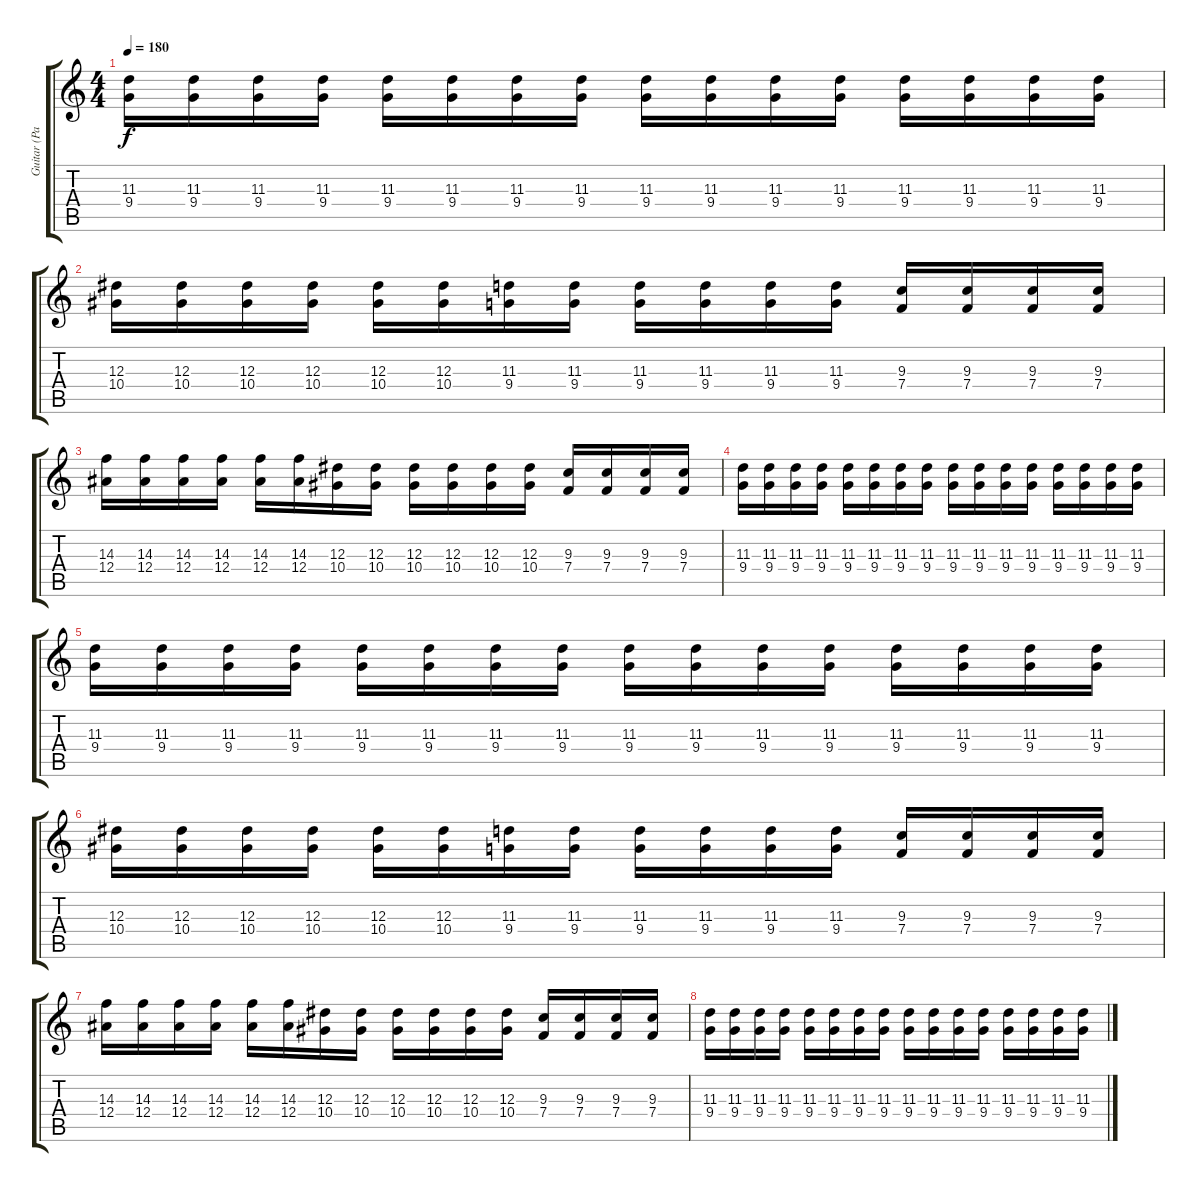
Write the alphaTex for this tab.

\track ("Guitar (Paul)" "Guitar (Pa") {instrument distortionguitar}
\staff {score tabs}
\tuning (C4 G3 Eb3 Bb2 F2 C2) {hide}
\ts (4 4)
\tempo 180
\clef g2
\ks c
(11.3 9.4).16{dy f} (11.3 9.4).16 (11.3 9.4).16 (11.3 9.4).16 (11.3 9.4).16 (11.3 9.4).16 (11.3 9.4).16 (11.3 9.4).16 (11.3 9.4).16 (11.3 9.4).16 (11.3 9.4).16 (11.3 9.4).16 (11.3 9.4).16 (11.3 9.4).16 (11.3 9.4).16 (11.3 9.4).16 |
(12.3 10.4).16 (12.3 10.4).16 (12.3 10.4).16 (12.3 10.4).16 (12.3 10.4).16 (12.3 10.4).16 (11.3 9.4).16 (11.3 9.4).16 (11.3 9.4).16 (11.3 9.4).16 (11.3 9.4).16 (11.3 9.4).16 (9.3 7.4).16 (9.3 7.4).16 (9.3 7.4).16 (9.3 7.4).16 |
(14.3 12.4).16 (14.3 12.4).16 (14.3 12.4).16 (14.3 12.4).16 (14.3 12.4).16 (14.3 12.4).16 (12.3 10.4).16 (12.3 10.4).16 (12.3 10.4).16 (12.3 10.4).16 (12.3 10.4).16 (12.3 10.4).16 (9.3 7.4).16 (9.3 7.4).16 (9.3 7.4).16 (9.3 7.4).16 |
(11.3 9.4).16 (11.3 9.4).16 (11.3 9.4).16 (11.3 9.4).16 (11.3 9.4).16 (11.3 9.4).16 (11.3 9.4).16 (11.3 9.4).16 (11.3 9.4).16 (11.3 9.4).16 (11.3 9.4).16 (11.3 9.4).16 (11.3 9.4).16 (11.3 9.4).16 (11.3 9.4).16 (11.3 9.4).16 |
(11.3 9.4).16 (11.3 9.4).16 (11.3 9.4).16 (11.3 9.4).16 (11.3 9.4).16 (11.3 9.4).16 (11.3 9.4).16 (11.3 9.4).16 (11.3 9.4).16 (11.3 9.4).16 (11.3 9.4).16 (11.3 9.4).16 (11.3 9.4).16 (11.3 9.4).16 (11.3 9.4).16 (11.3 9.4).16 |
(12.3 10.4).16 (12.3 10.4).16 (12.3 10.4).16 (12.3 10.4).16 (12.3 10.4).16 (12.3 10.4).16 (11.3 9.4).16 (11.3 9.4).16 (11.3 9.4).16 (11.3 9.4).16 (11.3 9.4).16 (11.3 9.4).16 (9.3 7.4).16 (9.3 7.4).16 (9.3 7.4).16 (9.3 7.4).16 |
(14.3 12.4).16 (14.3 12.4).16 (14.3 12.4).16 (14.3 12.4).16 (14.3 12.4).16 (14.3 12.4).16 (12.3 10.4).16 (12.3 10.4).16 (12.3 10.4).16 (12.3 10.4).16 (12.3 10.4).16 (12.3 10.4).16 (9.3 7.4).16 (9.3 7.4).16 (9.3 7.4).16 (9.3 7.4).16 |
(11.3 9.4).16 (11.3 9.4).16 (11.3 9.4).16 (11.3 9.4).16 (11.3 9.4).16 (11.3 9.4).16 (11.3 9.4).16 (11.3 9.4).16 (11.3 9.4).16 (11.3 9.4).16 (11.3 9.4).16 (11.3 9.4).16 (11.3 9.4).16 (11.3 9.4).16 (11.3 9.4).16 (11.3 9.4).16
